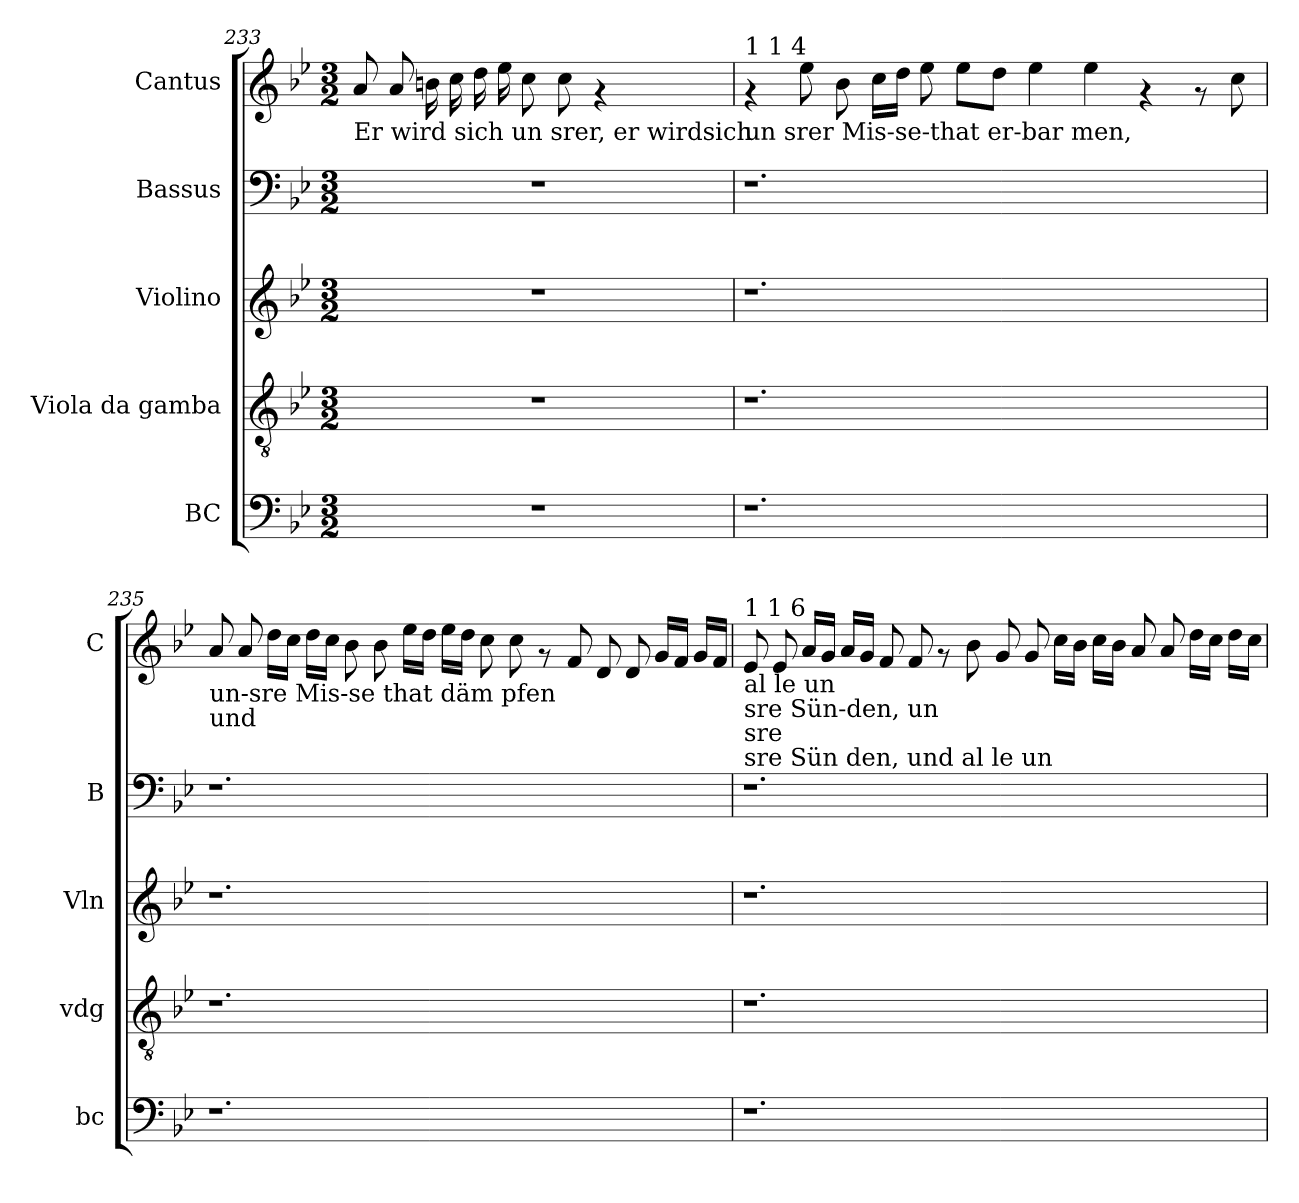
**kern	**kern	**kern	**kern	**kern
*part5	*part4	*part3	*part2	*part1
*staff5	*staff4	*staff3	*staff2	*staff1
*I"BC	*I"Viola da gamba	*I"Violino	*I"Bassus	*I"Cantus
*I'bc	*I'vdg	*I'Vln	*I'B	*I'C
*clefF4	*clefGv2	*clefG2	*clefF4	*clefG2
*k[b-e-]	*k[b-e-]	*k[b-e-]	*k[b-e-]	*k[b-e-]
*B-:	*B-:	*B-:	*B-:	*B-:
*M3/2	*M3/2	*M3/2	*M3/2	*M3/2
=233	=233	=233	=233	=233
!	!	!	!	!LO:TX:b:t=Er wird sich un srer, er wirdsich
1.r	1.r	1.r	1.r	8a/
.	.	.	.	8a/
.	.	.	.	16bn\
.	.	.	.	16cc\
.	.	.	.	16dd\
.	.	.	.	16ee-\
.	.	.	.	8cc\
.	.	.	.	8cc\
.	.	.	.	4rf
.	.	.	.	2ryy
!!LO:LB:g=z
=234	=234	=234	=234	=234
!	!	!	!	!LO:TX:a:t=1 1 4
!	!	!	!	!LO:TX:b:t=un srer Mis-se-that er-bar men,
1.r	1.r	1.r	1.r	4rf
.	.	.	.	8ee-\
.	.	.	.	8b-\
.	.	.	.	16cc\LL
.	.	.	.	16dd\JJ
.	.	.	.	8ee-\
.	.	.	.	8ee-\L
.	.	.	.	8dd\J
.	.	.	.	4ee-\
.	.	.	.	4ee-\
2ryy	2ryy	2ryy	2ryy	4rf
.	.	.	.	8rf
.	.	.	.	8cc\
=235	=235	=235	=235	=235
!	!	!	!	!LO:TX:b:t=un-sre Mis-se that däm pfen
!	!	!	!	!LO:TX:b:t=und
1.r	1.r	1.r	1.r	8a/
.	.	.	.	8a/
.	.	.	.	16dd\LL
.	.	.	.	16cc\JJ
.	.	.	.	16dd\LL
.	.	.	.	16cc\JJ
.	.	.	.	8b-\
.	.	.	.	8b-\
.	.	.	.	16ee-\LL
.	.	.	.	16dd\JJ
.	.	.	.	16ee-\LL
.	.	.	.	16dd\JJ
.	.	.	.	8cc\
.	.	.	.	8cc\
.	.	.	.	8rf
.	.	.	.	8f/
2ryy	2ryy	2ryy	2ryy	8d/
.	.	.	.	8d/
.	.	.	.	16g/LL
.	.	.	.	16f/JJ
.	.	.	.	16g/LL
.	.	.	.	16f/JJ
!!LO:LB:g=z
=236	=236	=236	=236	=236
!	!	!	!	!LO:TX:a:t=1 1 6
!	!	!	!	!LO:TX:b:t=al le un
!	!	!	!	!LO:TX:b:t=sre Sün-den, un
!	!	!	!	!LO:TX:b:t=sre
!	!	!	!	!LO:TX:b:t=sre Sün den, und al le un
1.r	1.r	1.r	1.r	8e-/
.	.	.	.	8e-/
.	.	.	.	16a/LL
.	.	.	.	16g/JJ
.	.	.	.	16a/LL
.	.	.	.	16g/JJ
.	.	.	.	8f/
.	.	.	.	8f/
.	.	.	.	8rf
.	.	.	.	8b-\
.	.	.	.	8g/
.	.	.	.	8g/
.	.	.	.	16cc\LL
.	.	.	.	16b-\JJ
.	.	.	.	16cc\LL
.	.	.	.	16b-\JJ
2ryy	2ryy	2ryy	2ryy	8a/
.	.	.	.	8a/
.	.	.	.	16dd\LL
.	.	.	.	16cc\JJ
.	.	.	.	16dd\LL
.	.	.	.	16cc\JJ
=	=	=	=	=
*-	*-	*-	*-	*-
